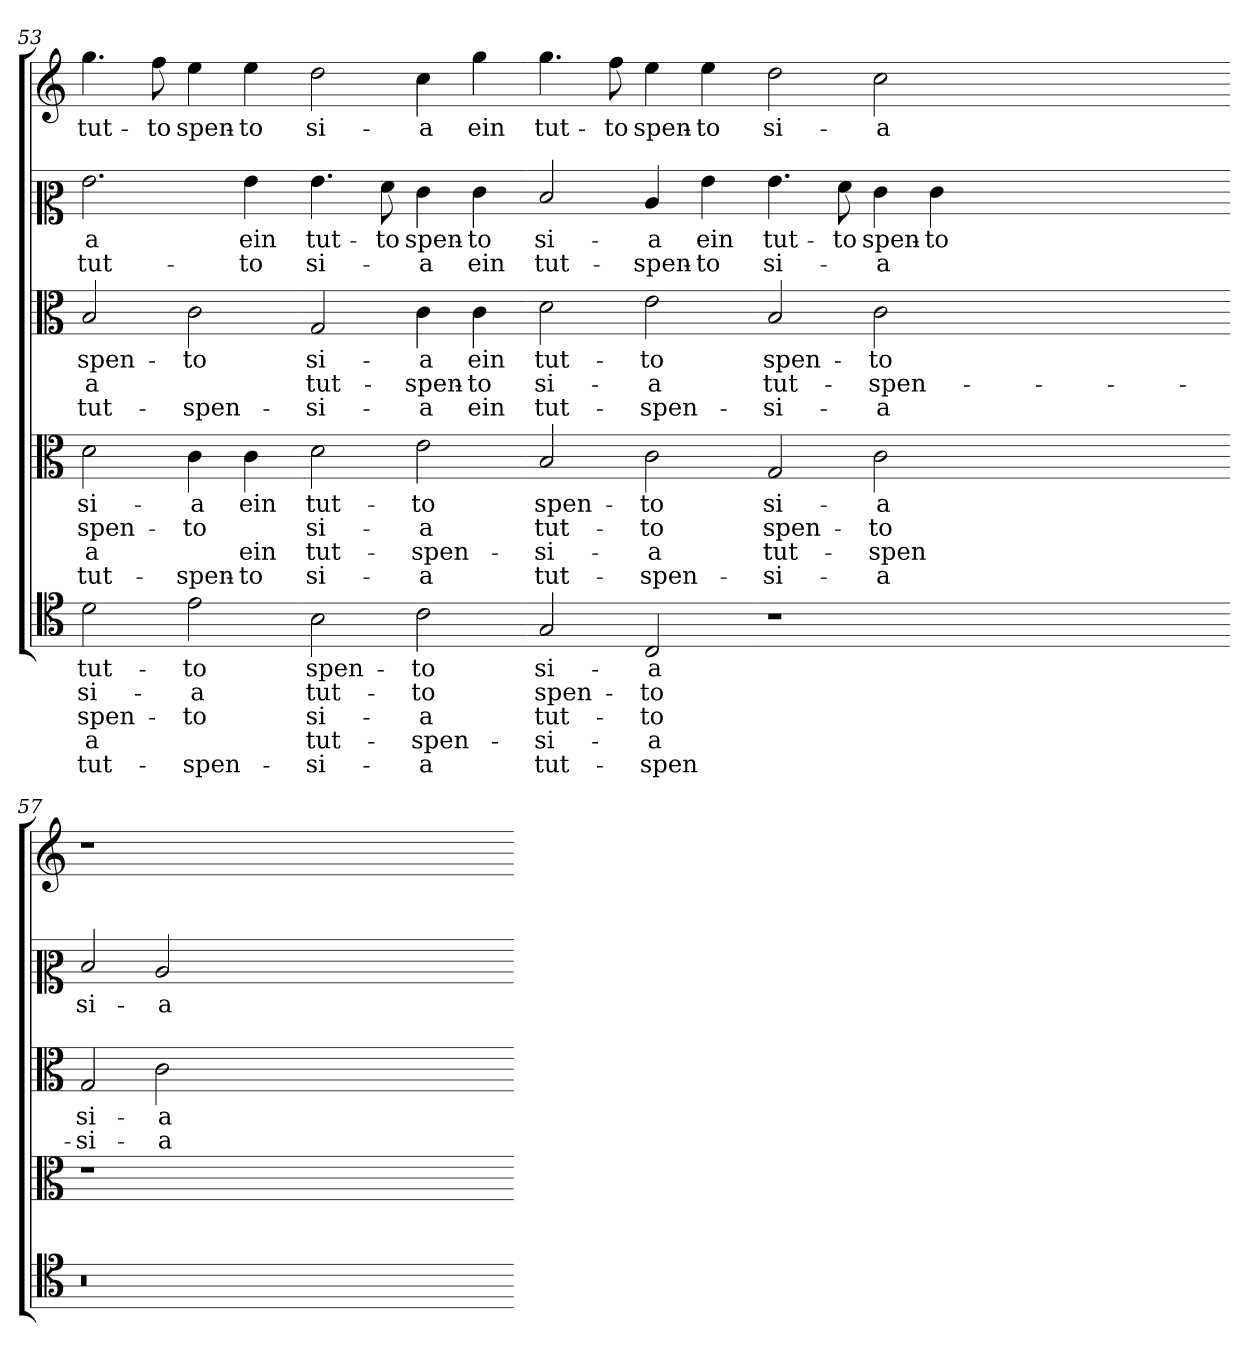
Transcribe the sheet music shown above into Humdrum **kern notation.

**kern	**text	**text	**text	**text	**text	**kern	**text	**text	**text	**text	**kern	**text	**text	**text	**kern	**text	**text	**kern	**text
*part5	*part5	*part5	*part5	*part5	*part5	*part4	*part4	*part4	*part4	*part4	*part3	*part3	*part3	*part3	*part2	*part2	*part2	*part1	*part1
*staff5	*staff5	*staff5	*staff5	*staff5	*staff5	*staff4	*staff4	*staff4	*staff4	*staff4	*staff3	*staff3	*staff3	*staff3	*staff2	*staff2	*staff2	*staff1	*staff1
*clefC4	*	*	*	*	*	*clefC3	*	*	*	*	*clefC3	*	*	*	*clefC2	*	*	*clefG2	*
*k[]	*	*	*	*	*	*k[]	*	*	*	*	*k[]	*	*	*	*k[]	*	*	*k[]	*
=53	=53	=53	=53	=53	=53	=53	=53	=53	=53	=53	=53	=53	=53	=53	=53	=53	=53	=53	=53
2d	tut-	si-	spen-	a	tut-	2d	si-	spen-	a	tut-	2B	spen-	a	tut-	2.g	a	tut-	4.gg	tut-
.	.	.	.	.	.	.	.	.	.	.	.	.	.	.	.	.	.	8ff	to
2e	to	a	to	.	spen-	4c	a	to	.	spen-	2c	to	.	spen-	.	.	.	4ee	spen-
.	.	.	.	.	.	4c	ein	.	ein	to	.	.	.	.	4g	ein	to	4ee	to
=54-	=54-	=54-	=54-	=54-	=54-	=54-	=54-	=54-	=54-	=54-	=54-	=54-	=54-	=54-	=54-	=54-	=54-	=54-	=54-
2B	spen-	tut-	si-	tut-	si-	2d	tut-	si-	tut-	si-	2G	si-	tut-	si-	4.g	tut-	si-	2dd	si-
.	.	.	.	.	.	.	.	.	.	.	.	.	.	.	8f	to	.	.	.
2c	to	to	a	spen-	a	2e	to	a	spen-	a	4c	a	spen-	a	4e	spen-	a	4cc	a
.	.	.	.	.	.	.	.	.	.	.	4c	ein	to	ein	4e	to	ein	4gg	ein
=55-	=55-	=55-	=55-	=55-	=55-	=55-	=55-	=55-	=55-	=55-	=55-	=55-	=55-	=55-	=55-	=55-	=55-	=55-	=55-
2G	si-	spen-	tut-	si-	tut-	2B	spen-	tut-	si-	tut-	2d	tut-	si-	tut-	2d	si-	tut-	4.gg	tut-
.	.	.	.	.	.	.	.	.	.	.	.	.	.	.	.	.	.	8ff	to
2C	a	to	to	a	spen-	2c	to	to	a	spen-	2e	to	a	spen-	4c	a	spen-	4ee	spen-
.	.	.	.	.	.	.	.	.	.	.	.	.	.	.	4g	ein	to	4ee	to
=56-	=56-	=56-	=56-	=56-	=56-	=56-	=56-	=56-	=56-	=56-	=56-	=56-	=56-	=56-	=56-	=56-	=56-	=56-	=56-
1r	.	.	.	.	.	2G	si-	spen-	tut-	si-	2B	spen-	tut-	si-	4.g	tut-	si-	2dd	si-
.	.	.	.	.	.	.	.	.	.	.	.	.	.	.	8f	to	.	.	.
.	.	.	.	.	.	2c	a	to	spen-	a	2c	to	spen-	a	4e	spen-	a	2cc	a
.	.	.	.	.	.	.	.	.	.	.	.	.	.	.	4e	to	.	.	.
0.ryy	.	.	.	.	.	0.ryy	.	.	.	.	0.ryy	.	.	.	0.ryy	.	.	0.ryy	.
=57-	=57-	=57-	=57-	=57-	=57-	=57-	=57-	=57-	=57-	=57-	=57-	=57-	=57-	=57-	=57-	=57-	=57-	=57-	=57-
0.r	.	.	.	.	.	1r	.	.	.	.	2G	si-	si-	.	2d	si-	.	1r	.
.	.	.	.	.	.	.	.	.	.	.	2c	a	a	.	2c	a	.	.	.
.	.	.	.	.	.	0.ryy	.	.	.	.	0.ryy	.	.	.	0.ryy	.	.	0.ryy	.
1ryy	.	.	.	.	.	.	.	.	.	.	.	.	.	.	.	.	.	.	.
=-	=-	=-	=-	=-	=-	=-	=-	=-	=-	=-	=-	=-	=-	=-	=-	=-	=-	=-	=-
*-	*-	*-	*-	*-	*-	*-	*-	*-	*-	*-	*-	*-	*-	*-	*-	*-	*-	*-	*-
